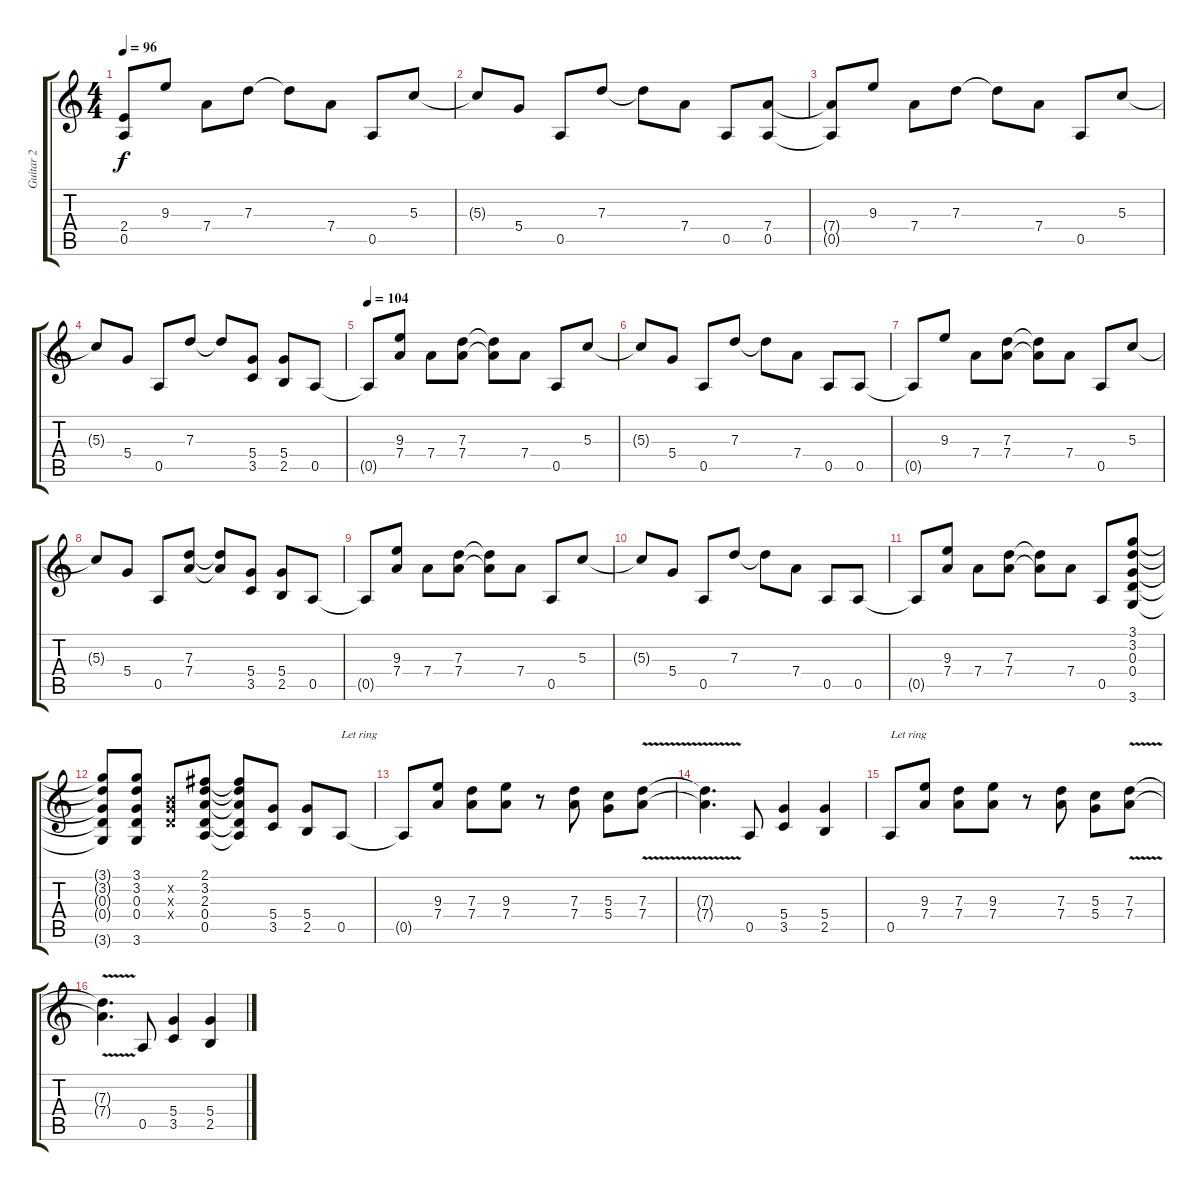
\track ("Guitar 2" "Guitar 2") {instrument overdrivenguitar}
\staff {score tabs}
\tuning (E4 B3 G3 D3 A2 E2) {hide}
\ts (4 4)
\tempo 96
\clef g2
\ks c
(2.4{t} 0.5{t}).8{dy f} 9.3.8 7.4.8 7.3.8 7.3{t}.8 7.4.8 0.5.8 5.3.8 |
5.3{t}.8 5.4.8 0.5.8 7.3.8 7.3{t}.8 7.4.8 0.5.8 (7.4 0.5).8 |
(7.4{t} 0.5{t}).8 9.3.8 7.4.8 7.3.8 7.3{t}.8 7.4.8 0.5.8 5.3.8 |
5.3{t}.8 5.4.8 0.5.8 7.3.8 7.3{t}.8 (5.4 3.5).8 (5.4 2.5).8 0.5.8 |
\tempo 104
0.5{t}.8 (9.3 7.4).8 7.4.8 (7.3 7.4).8 (7.3{t} 7.4{t}).8 7.4.8 0.5.8 5.3.8 |
5.3{t}.8 5.4.8 0.5.8 7.3.8 7.3{t}.8 7.4.8 0.5.8 0.5.8 |
0.5{t}.8 9.3.8 7.4.8 (7.3 7.4).8 (7.3{t} 7.4{t}).8 7.4.8 0.5.8 5.3.8 |
5.3{t}.8 5.4.8 0.5.8 (7.3 7.4).8 (7.3{t} 7.4{t}).8 (5.4 3.5).8 (5.4 2.5).8 0.5.8 |
0.5{t}.8 (9.3 7.4).8 7.4.8 (7.3 7.4).8 (7.3{t} 7.4{t}).8 7.4.8 0.5.8 5.3.8 |
5.3{t}.8 5.4.8 0.5.8 7.3.8 7.3{t}.8 7.4.8 0.5.8 0.5.8 |
0.5{t}.8 (9.3 7.4).8 7.4.8 (7.3 7.4).8 (7.3{t} 7.4{t}).8 7.4.8 0.5.8 (3.1 3.2 0.3 0.4 3.6).8 |
(3.1{t} 3.2{t} 0.3{t} 0.4{t} 3.6{t}).8 (3.1 3.2 0.3 0.4 3.6).8 (0.2{x} 0.3{x} 0.4{x}).8 (2.1 3.2 2.3 0.4 0.5).8 (2.1{t} 3.2{t} 2.3{t} 0.4{t} 0.5{t}).8 (5.4 3.5).8 (5.4 2.5).8 0.5.8{txt "Let ring"} |
0.5{t}.8 (9.3 7.4).8 (7.3 7.4).8 (9.3 7.4).8 r.8 (7.3 7.4).8 (5.3 5.4).8 (7.3{v} 7.4{v}).8 |
(7.3{t} 7.4{t}).4{d} 0.5.8 (5.4 3.5).4 (5.4 2.5).4 |
0.5.8{txt "Let ring"} (9.3 7.4).8 (7.3 7.4).8 (9.3 7.4).8 r.8 (7.3 7.4).8 (5.3 5.4).8 (7.3{v} 7.4{v}).8 |
(7.3{t} 7.4{t}).4{d} 0.5.8 (5.4 3.5).4 (5.4 2.5).4
